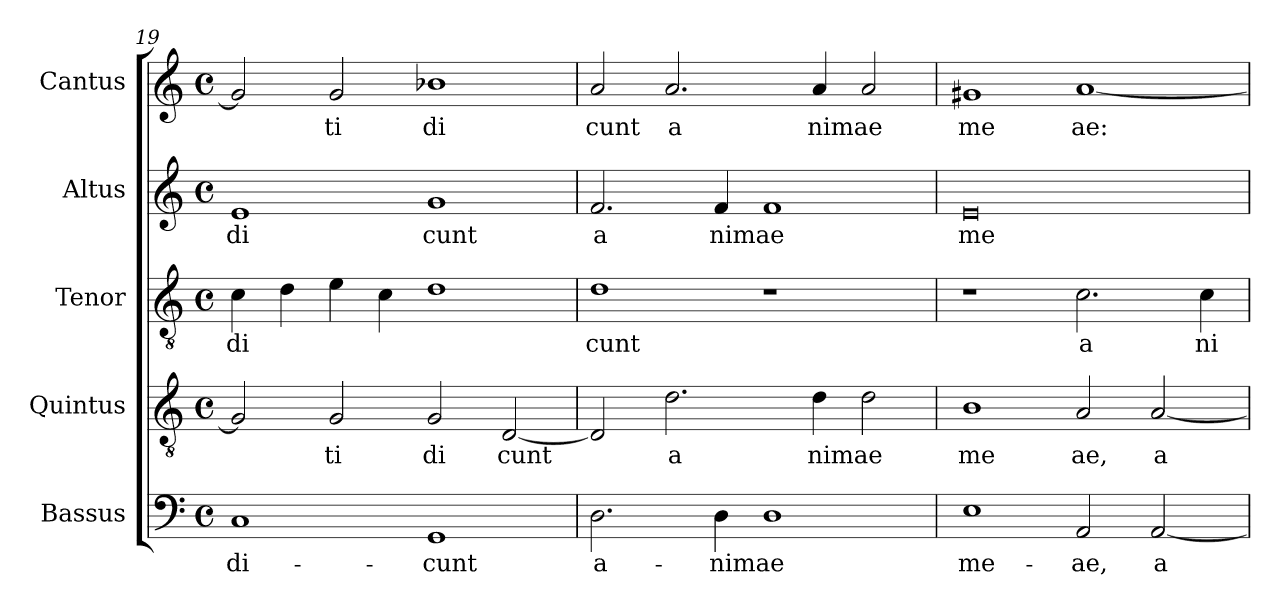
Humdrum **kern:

**kern	**text	**kern	**text	**kern	**text	**kern	**text	**kern	**text
*part5	*part5	*part4	*part4	*part3	*part3	*part2	*part2	*part1	*part1
*staff5	*staff5	*staff4	*staff4	*staff3	*staff3	*staff2	*staff2	*staff1	*staff1
*I"Bassus	*	*I"Quintus	*	*I"Tenor	*	*I"Altus	*	*I"Cantus	*
*clefF4	*	*clefGv2	*	*clefGv2	*	*clefG2	*	*clefG2	*
*M4/4	*	*M4/4	*	*M4/4	*	*M4/4	*	*M4/4	*
*met(c)	*	*met(c)	*	*met(c)	*	*met(c)	*	*met(c)	*
=19	=19	=19	=19	=19	=19	=19	=19	=19	=19
!	!LO:LY:b:cj	!	!	!	!LO:LY:b:cj	!	!LO:LY:b:cj	!	!
1C	di-	2G/]	.	4c\	di	1e	di	2g/]	.
.	.	.	.	4d\	.	.	.	.	.
!	!	!	!LO:LY:b:cj	!	!	!	!	!	!LO:LY:b:cj
.	.	2G/	ti	4e\	.	.	.	2g/	ti
.	.	.	.	4c\	.	.	.	.	.
!	!LO:LY:b:cj	!	!LO:LY:b:cj	!	!	!	!LO:LY:b:cj	!	!LO:LY:b:cj
1GG	-cunt	2G/	di	1d	.	1g	cunt	1b-X	di
!	!	!	!LO:LY:b	!	!	!	!	!	!
.	.	[<2D/	cunt	.	.	.	.	.	.
=20	=20	=20	=20	=20	=20	=20	=20	=20	=20
!	!LO:LY:b:cj	!	!	!	!LO:LY:b:cj	!	!LO:LY:b:cj	!	!LO:LY:b:cj
2.D\	a-	2D/]	.	1d	cunt	2.f/	a	2a/	cunt
!	!	!	!LO:LY:b:cj	!	!	!	!	!	!LO:LY:b:cj
.	.	2.d\	a	.	.	.	.	2.a/	a
!	!LO:LY:b	!	!	!	!	!	!LO:LY:b	!	!
4D\	-nimae	.	.	.	.	4f/	nimae	.	.
1D	.	.	.	1r	.	1f	.	.	.
!	!	!	!LO:LY:b	!	!	!	!	!	!LO:LY:b
.	.	4d\	nimae	.	.	.	.	4a/	nimae
.	.	2d\	.	.	.	.	.	2a/	.
=21	=21	=21	=21	=21	=21	=21	=21	=21	=21
!	!LO:LY:b:cj	!	!LO:LY:b:cj	!	!	!	!LO:LY:b:cj	!	!LO:LY:b:cj
1E	me-	1B	me	1r	.	0e	me	1g#X	me
!	!LO:LY:b:cj	!	!LO:LY:b:cj	!	!LO:LY:b:cj	!	!	!	!LO:LY:b:cj
2AA/	-ae,	2A/	ae,	2.c\	a	.	.	[<1a	ae:
!	!LO:LY:b:cj	!	!LO:LY:b:cj	!	!	!	!	!	!
[<2AA/	a-	[<2A/	a	.	.	.	.	.	.
!	!	!	!	!	!LO:LY:b:cj	!	!	!	!
.	.	.	.	4c\	ni	.	.	.	.
=	=	=	=	=	=	=	=	=	=
*-	*-	*-	*-	*-	*-	*-	*-	*-	*-
